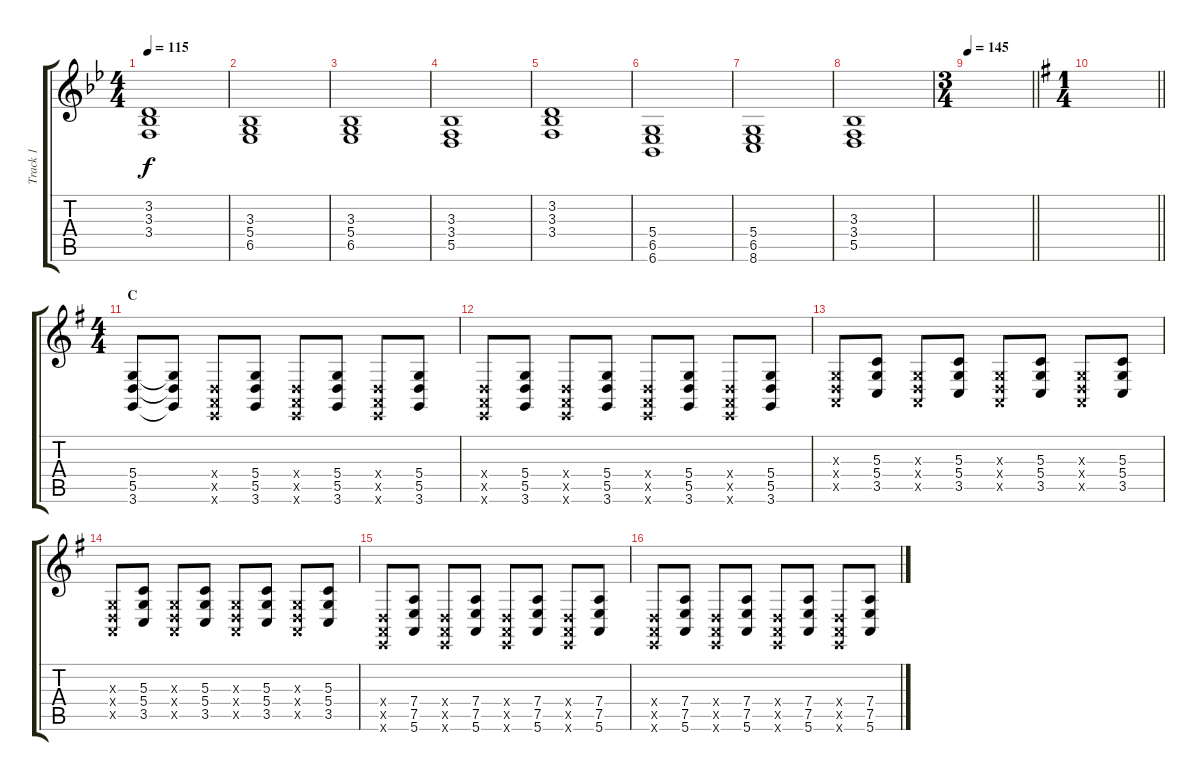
\track ("Track 1" "Track 1") {instrument electricgrandpiano}
\staff {score tabs}
\tuning (E4 B3 G3 D3 A2 E2) {hide}
\ts (4 4)
\tempo 115
\clef g2
\ks bb
(3.2 3.3 3.4).1{dy f} |
(3.3 5.4 6.5).1 |
(3.3 5.4 6.5).1 |
(3.3 3.4 5.5).1 |
(3.2 3.3 3.4).1 |
(5.4 6.5 6.6).1 |
(5.4 6.5 8.6).1 |
(3.3 3.4 5.5).1 |
\ts (3 4)
\tempo 145
\barLineRight lightlight
|
\ts (1 4)
\barLineRight lightlight
\ks g
|
\ts (4 4)
\section ("" "C")
(5.4 5.5 3.6).8{instrument synthbrass1} (5.4{t} 5.5{t} 3.6{t}).8 (0.4{x} 0.5{x} 0.6{x}).8 (5.4 5.5 3.6).8 (0.4{x} 0.5{x} 0.6{x}).8 (5.4 5.5 3.6).8 (0.4{x} 0.5{x} 0.6{x}).8 (5.4 5.5 3.6).8 |
(0.4{x} 0.5{x} 0.6{x}).8 (5.4 5.5 3.6).8 (0.4{x} 0.5{x} 0.6{x}).8 (5.4 5.5 3.6).8 (0.4{x} 0.5{x} 0.6{x}).8 (5.4 5.5 3.6).8 (0.4{x} 0.5{x} 0.6{x}).8 (5.4 5.5 3.6).8 |
(0.3{x} 0.4{x} 0.5{x}).8 (5.3 5.4 3.5).8 (0.3{x} 0.4{x} 0.5{x}).8 (5.3 5.4 3.5).8 (0.3{x} 0.4{x} 0.5{x}).8 (5.3 5.4 3.5).8 (0.3{x} 0.4{x} 0.5{x}).8 (5.3 5.4 3.5).8 |
(0.3{x} 0.4{x} 0.5{x}).8 (5.3 5.4 3.5).8 (0.3{x} 0.4{x} 0.5{x}).8 (5.3 5.4 3.5).8 (0.3{x} 0.4{x} 0.5{x}).8 (5.3 5.4 3.5).8 (0.3{x} 0.4{x} 0.5{x}).8 (5.3 5.4 3.5).8 |
(0.4{x} 0.5{x} 0.6{x}).8 (7.4 7.5 5.6).8 (0.4{x} 0.5{x} 0.6{x}).8 (7.4 7.5 5.6).8 (0.4{x} 0.5{x} 0.6{x}).8 (7.4 7.5 5.6).8 (0.4{x} 0.5{x} 0.6{x}).8 (7.4 7.5 5.6).8 |
(0.4{x} 0.5{x} 0.6{x}).8 (7.4 7.5 5.6).8 (0.4{x} 0.5{x} 0.6{x}).8 (7.4 7.5 5.6).8 (0.4{x} 0.5{x} 0.6{x}).8 (7.4 7.5 5.6).8 (0.4{x} 0.5{x} 0.6{x}).8 (7.4 7.5 5.6).8
